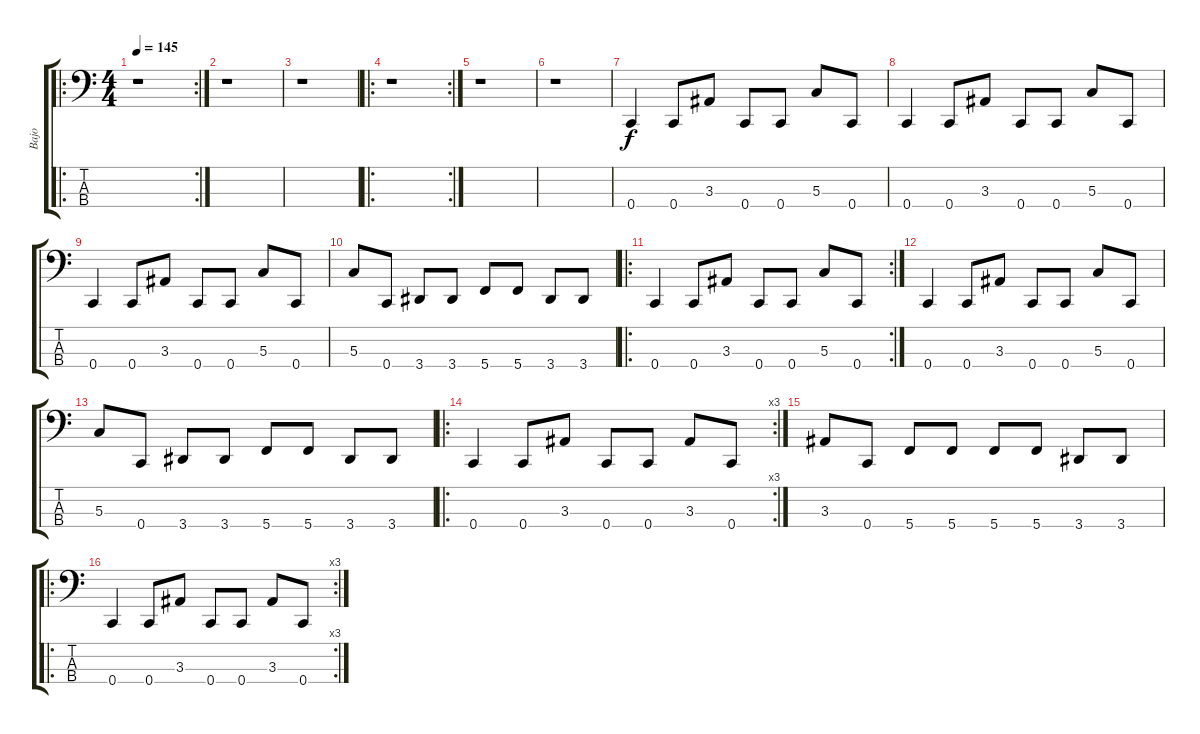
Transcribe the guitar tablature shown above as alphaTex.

\track ("Bajo" "Bajo") {instrument electricbasspick}
\staff {score tabs}
\tuning (F2 C2 G1 C1) {hide}
\ro
\rc 2
\ts (4 4)
\tempo 145
\clef f4
\ks c
r.1{dy f instrument electricbasspick} |
r.1 |
r.1 |
\ro
\rc 2
r.1 |
r.1 |
r.1 |
0.4.4 0.4.8 3.3.8 0.4.8 0.4.8 5.3.8 0.4.8 |
0.4.4 0.4.8 3.3.8 0.4.8 0.4.8 5.3.8 0.4.8 |
0.4.4 0.4.8 3.3.8 0.4.8 0.4.8 5.3.8 0.4.8 |
5.3.8 0.4.8 3.4.8 3.4.8 5.4.8 5.4.8 3.4.8 3.4.8 |
\ro
\rc 2
0.4.4 0.4.8 3.3.8 0.4.8 0.4.8 5.3.8 0.4.8 |
0.4.4 0.4.8 3.3.8 0.4.8 0.4.8 5.3.8 0.4.8 |
5.3.8 0.4.8 3.4.8 3.4.8 5.4.8 5.4.8 3.4.8 3.4.8 |
\ro
\rc 3
0.4.4 0.4.8 3.3.8 0.4.8 0.4.8 3.3.8 0.4.8 |
3.3.8 0.4.8 5.4.8 5.4.8 5.4.8 5.4.8 3.4.8 3.4.8 |
\ro
\rc 3
0.4.4 0.4.8 3.3.8 0.4.8 0.4.8 3.3.8 0.4.8
